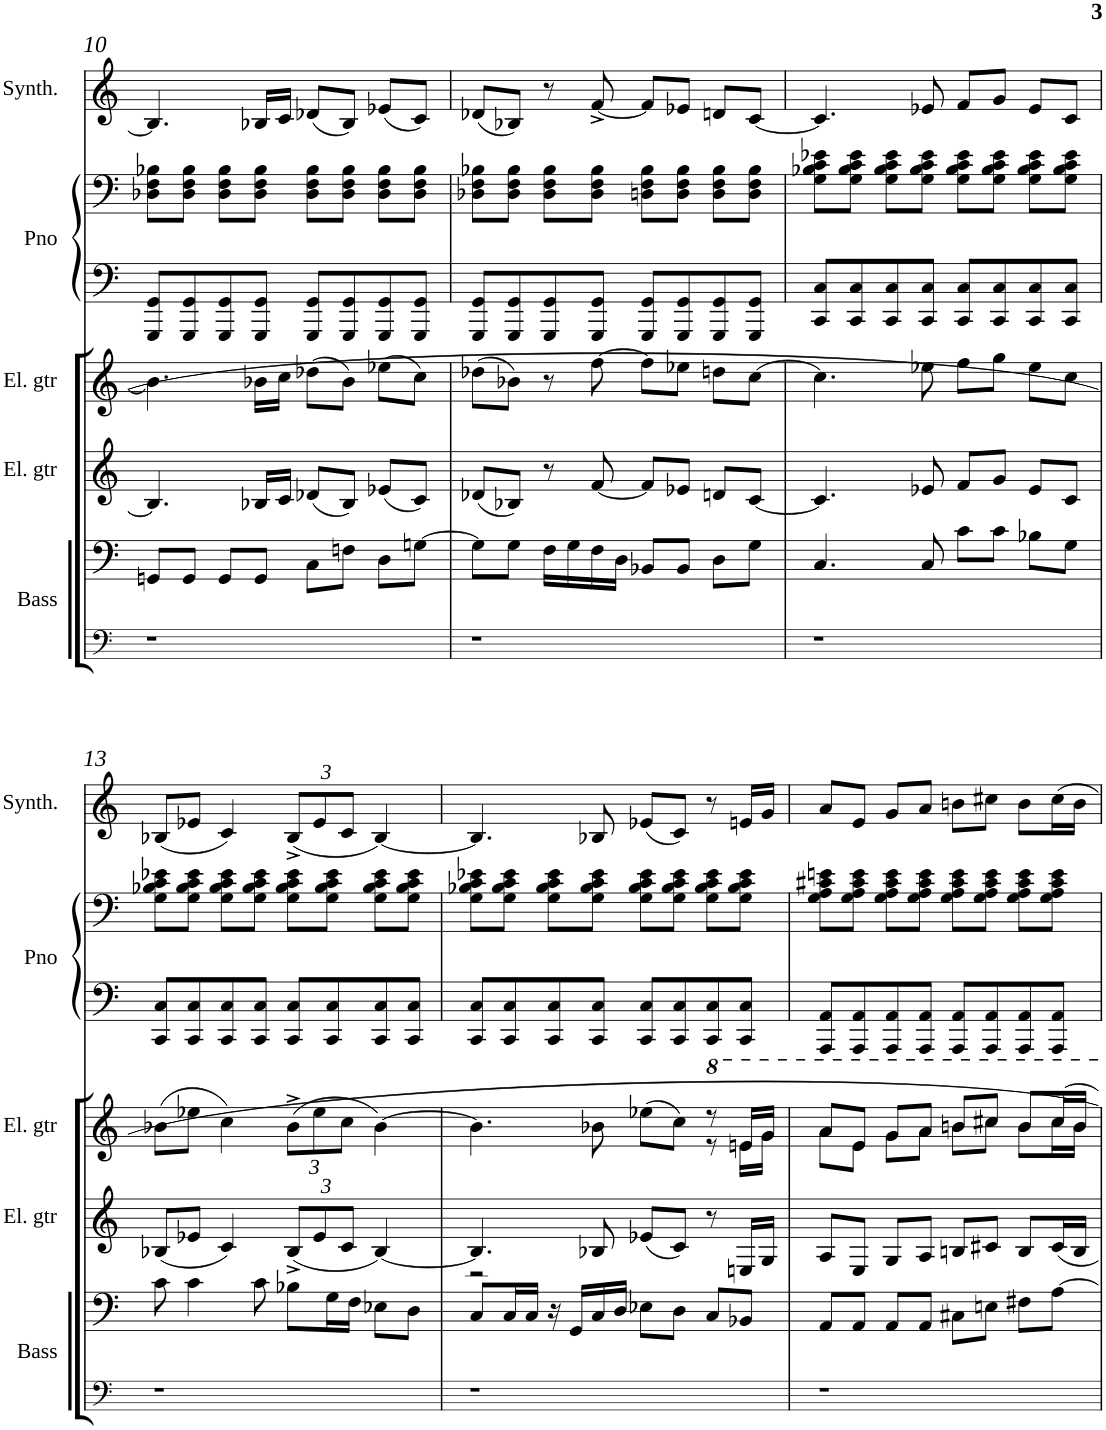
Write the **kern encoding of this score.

**kern	**kern	**kern	**kern	**kern	**kern	**kern	**kern
*part6	*part6	*part5	*part4	*part3	*part3	*part2	*part1
*staff8	*staff7	*staff6	*staff5	*staff4	*staff3	*staff2	*staff1
*I"Bass guitar	*	*I"Electric guitar	*I"Electric guitar	*I"Piano	*	*I"Synthesizer	*I"Voice
*I'Bass	*	*I'El. gtr	*I'El. gtr	*I'Pno	*	*I'Synth.	*I'Voice
!!LO:PB:g=z
*clefF4	*clefF4	*clefG2	*clefG2	*clefF4	*clefF4	*clefG2	*clefG2
*Trd7c12	*Trd7c12	*Trd7c12	*Trd7c12	*	*	*	*
*k[]	*k[]	*k[]	*k[]	*k[]	*k[]	*k[]	*k[]
*M4/4	*M4/4	*M4/4	*M4/4	*M4/4	*M4/4	*M4/4	*M4/4
=10	=10	=10	=10	=10	=10	=10	=10
1r	8GGn/L	4.B-/]	4.b-\]	8GGG/ 8GG/L	8D-X\ 8F\ 8B-X\L	4.B-/]	1r
.	8GG/J	.	.	8GGG/ 8GG/	8D-\ 8F\ 8B-\J	.	.
.	8GG/L	.	.	8GGG/ 8GG/	8D-\ 8F\ 8B-\L	.	.
.	8GG/J	16B-X/LL	16b-X\LL	8GGG/ 8GG/J	8D-\ 8F\ 8B-\J	16B-X/LL	.
.	.	16c/JJ	16cc\JJ	.	.	16c/JJ	.
.	8C\L	(<8d-X/L	(>8dd-X\L	8GGG/ 8GG/L	8D-\ 8F\ 8B-\L	(<8d-X/L	.
.	8Fn\J	8B-/J)	8b-\J)	8GGG/ 8GG/	8D-\ 8F\ 8B-\J	8B-/J)	.
.	8D\L	(<8e-X/L	(>8ee-X\L	8GGG/ 8GG/	8D-\ 8F\ 8B-\L	(<8e-X/L	.
.	[>8Gn\J	8c/J)	8cc\J)	8GGG/ 8GG/J	8D-\ 8F\ 8B-\J	8c/J)	.
=11	=11	=11	=11	=11	=11	=11	=11
1r	8G\L]	(<8d-X/L	(>8dd-X\L	8GGG/ 8GG/L	8D-X\ 8F\ 8B-X\L	(<8d-X/L	1r
.	8G\J	8B-X/J)	8b-X\J)	8GGG/ 8GG/	8D-\ 8F\ 8B-\J	8B-X/J)	.
.	16F\LL	8r	8r	8GGG/ 8GG/	8D-\ 8F\ 8B-\L	8r	.
.	16G\	.	.	.	.	.	.
.	16F\	[<8f/	[>8ff\	8GGG/ 8GG/J	8D-\ 8F\ 8B-\J	[<8f^/	.
.	16D\JJ	.	.	.	.	.	.
.	8BB-X/L	8f/L]	8ff\L]	8GGG/ 8GG/L	8Dn\ 8F\ 8B-\L	8f/L]	.
.	8BB-/J	8e-X/J	8ee-X\J	8GGG/ 8GG/	8D\ 8F\ 8B-\J	8e-X/J	.
.	8D\L	8dn/L	8ddn\L	8GGG/ 8GG/	8D\ 8F\ 8B-\L	8dn/L	.
.	8G\J	[<8c/J	[>8cc\J	8GGG/ 8GG/J	8D\ 8F\ 8B-\J	[<8c/J	.
=12	=12	=12	=12	=12	=12	=12	=12
1r	4.C/	4.c/]	4.cc\]	8CC/ 8C/L	8G\ 8B-X\ 8c\ 8e-X\L	4.c/]	1r
.	.	.	.	8CC/ 8C/	8G\ 8B-\ 8c\ 8e-\J	.	.
.	.	.	.	8CC/ 8C/	8G\ 8B-\ 8c\ 8e-\L	.	.
.	8C/	8e-X/	8ee-X\	8CC/ 8C/J	8G\ 8B-\ 8c\ 8e-\J	8e-X/	.
.	8c\L	8f/L	8ff\L	8CC/ 8C/L	8G\ 8B-\ 8c\ 8e-\L	8f/L	.
.	8c\J	8g/J	8gg\J	8CC/ 8C/	8G\ 8B-\ 8c\ 8e-\J	8g/J	.
.	8B-X\L	8e-/L	8ee-\L	8CC/ 8C/	8G\ 8B-\ 8c\ 8e-\L	8e-/L	.
.	8G\J	8c/J	8cc\J	8CC/ 8C/J	8G\ 8B-\ 8c\ 8e-\J	8c/J	.
!!LO:LB:g=z
=13	=13	=13	=13	=13	=13	=13	=13
1r	8c\	(<8B-X/L	(>8b-X\L	8CC/ 8C/L	8G\ 8B-X\ 8c\ 8e-X\L	(<8B-X/L	1r
.	4c\	8e-X/J	8ee-X\J	8CC/ 8C/	8G\ 8B-\ 8c\ 8e-\J	8e-X/J	.
.	.	4c/)	4cc\)	8CC/ 8C/	8G\ 8B-\ 8c\ 8e-\L	4c/)	.
.	8c\	.	.	8CC/ 8C/J	8G\ 8B-\ 8c\ 8e-\J	.	.
*	*	*Xbrackettup	*Xbrackettup	*	*	*Xbrackettup	*
.	8B-X\L	(<12B-^/L	(>12b-^\L	8CC/ 8C/L	8G\ 8B-\ 8c\ 8e-\L	(<12B-^/L	.
.	.	12e-/	12ee-\	.	.	12e-/	.
.	16G\L	.	.	8CC/ 8C/	8G\ 8B-\ 8c\ 8e-\J	.	.
.	.	12c/J	12cc\J	.	.	12c/J	.
.	16F\JJ	.	.	.	.	.	.
.	8E-X\L	[<4B-/)	[>4b-\)	8CC/ 8C/	8G\ 8B-\ 8c\ 8e-\L	[<4B-/)	.
.	8D\J	.	.	8CC/ 8C/J	8G\ 8B-\ 8c\ 8e-\J	.	.
=14	=14	=14	=14	=14	=14	=14	=14
*	*	*^	*^	*	*	*	*
1r	8C/L	4.B-/]	2r	4.b-\]	2.ryy	8CC/ 8C/L	8G\ 8B-X\ 8c\ 8e-X\L	4.B-/]	1r
.	16C/L	.	.	.	.	8CC/ 8C/	8G\ 8B-\ 8c\ 8e-\J	.	.
.	16C/JJ	.	.	.	.	.	.	.	.
.	16r	.	.	.	.	8CC/ 8C/	8G\ 8B-\ 8c\ 8e-\L	.	.
.	16GG/LL	.	.	.	.	.	.	.	.
.	16C/	8B-X/	.	8b-X\	.	8CC/ 8C/J	8G\ 8B-\ 8c\ 8e-\J	8B-X/	.
.	16D/JJ	.	.	.	.	.	.	.	.
.	8E-X\L	(<8e-X/L	2ryy	(>8ee-X\L	.	8CC/ 8C/L	8G\ 8B-\ 8c\ 8e-\L	(<8e-X/L	.
.	8D\J	8c/J)	.	8cc\J)	.	8CC/ 8C/	8G\ 8B-\ 8c\ 8e-\J	8c/J)	.
.	8C/L	8r	.	8r	8r	8CC/ 8C/	8G\ 8B-\ 8c\ 8e-\L	8r	.
.	8BB-X/J	16En/LL	.	16een/LL	16een\LL	8CC/ 8C/J	8G\ 8B-\ 8c\ 8e-\J	16en/LL	.
.	.	16G/JJ	.	16gg/JJ	16gg\JJ	.	.	16g/JJ	.
*	*	*v	*v	*	*	*	*	*	*
=15	=15	=15	=15	=15	=15	=15	=15	=15
1r	8AA/L	8A/L	8aa/L	8aa\L	8AAA/ 8AA/L	8G\ 8A\ 8c#X\ 8en\L	8a/L	1r
.	8AA/J	8E/J	8ee/J	8ee\J	8AAA/ 8AA/	8G\ 8A\ 8c#\ 8e\J	8e/J	.
.	8AA/L	8G/L	8gg/L	8gg\L	8AAA/ 8AA/	8G\ 8A\ 8c#\ 8e\L	8g/L	.
.	8AA/J	8A/J	8aa/J	8aa\J	8AAA/ 8AA/J	8G\ 8A\ 8c#\ 8e\J	8a/J	.
.	8C#X\L	8Bn/L	8bbn/L	8bbn\L	8AAA/ 8AA/L	8G\ 8A\ 8c#\ 8e\L	8bn\L	.
.	8En\J	8c#X/J	8ccc#X/J	8ccc#\J	8AAA/ 8AA/	8G\ 8A\ 8c#\ 8e\J	8cc#X\J	.
.	8F#X\L	8B/L	8bb/L	8bb\L	8AAA/ 8AA/	8G\ 8A\ 8c#\ 8e\L	8b\L	.
.	[>8A\J	16c#/L	16ccc#/L	16ccc#\L	8AAA/ 8AA/J	8G\ 8A\ 8c#\ 8e\J	16cc#\L	.
.	.	16B/JJ	16bb/JJ	16bb\JJ	.	.	16b\JJ	.
*	*	*	*v	*v	*	*	*	*
=	=	=	=	=	=	=	=
*-	*-	*-	*-	*-	*-	*-	*-
